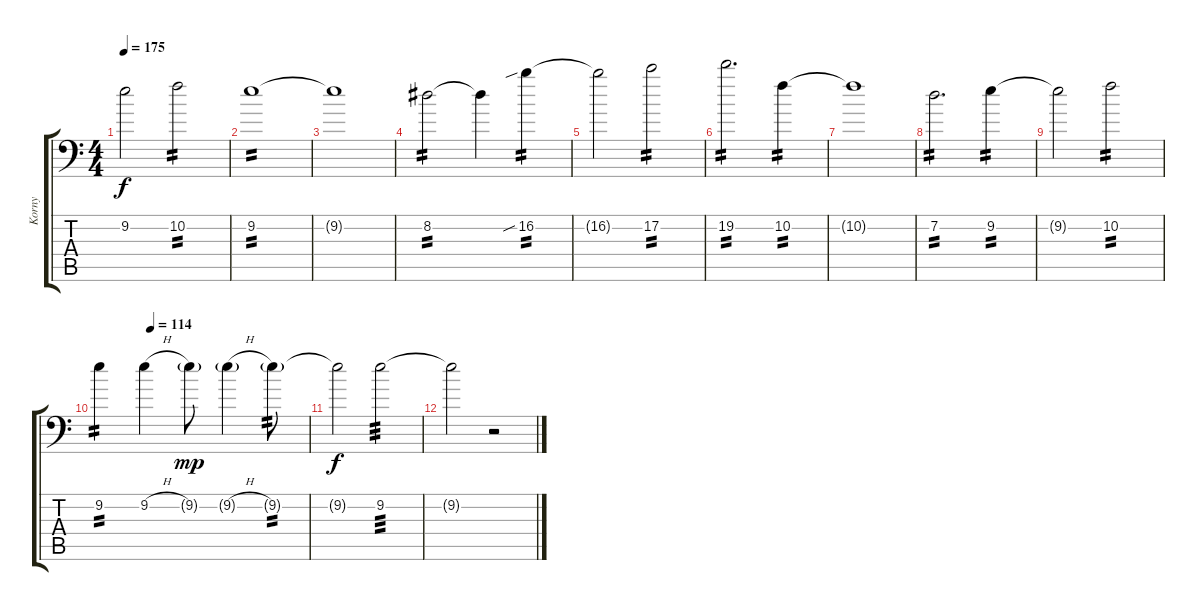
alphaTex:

\track ("Korny" "Korny") {instrument overdrivenguitar}
\staff {score tabs}
\tuning (C4 G3 Eb3 Bb2 F2 Bb1) {hide}
\ts (4 4)
\tempo 175
\clef f4
\ks c
9.2{t}.2{dy f} 10.2.2{tp 2} |
9.2.1{tp 2} |
9.2{t}.1 |
8.2.2{tp 2} 8.2{t}.4 16.2{sib}.4{tp 2} |
16.2{t}.2 17.2.2{tp 2} |
19.2.2{d tp 2} 10.2.4{tp 2} |
10.2{t}.1 |
7.2.2{d tp 2} 9.2.4{tp 2} |
9.2{t}.2 10.2.2{tp 2} |
\tempo (114 0.25)
9.2.4{tp 2} 9.2{h}.4{volume 1} 9.2{g}.8{dy mp} 9.2{h g}.4 9.2{g}.8{tp 2} |
9.2{t}.2{dy f} 9.2.2{tp 3} |
9.2{t}.2 r.2
